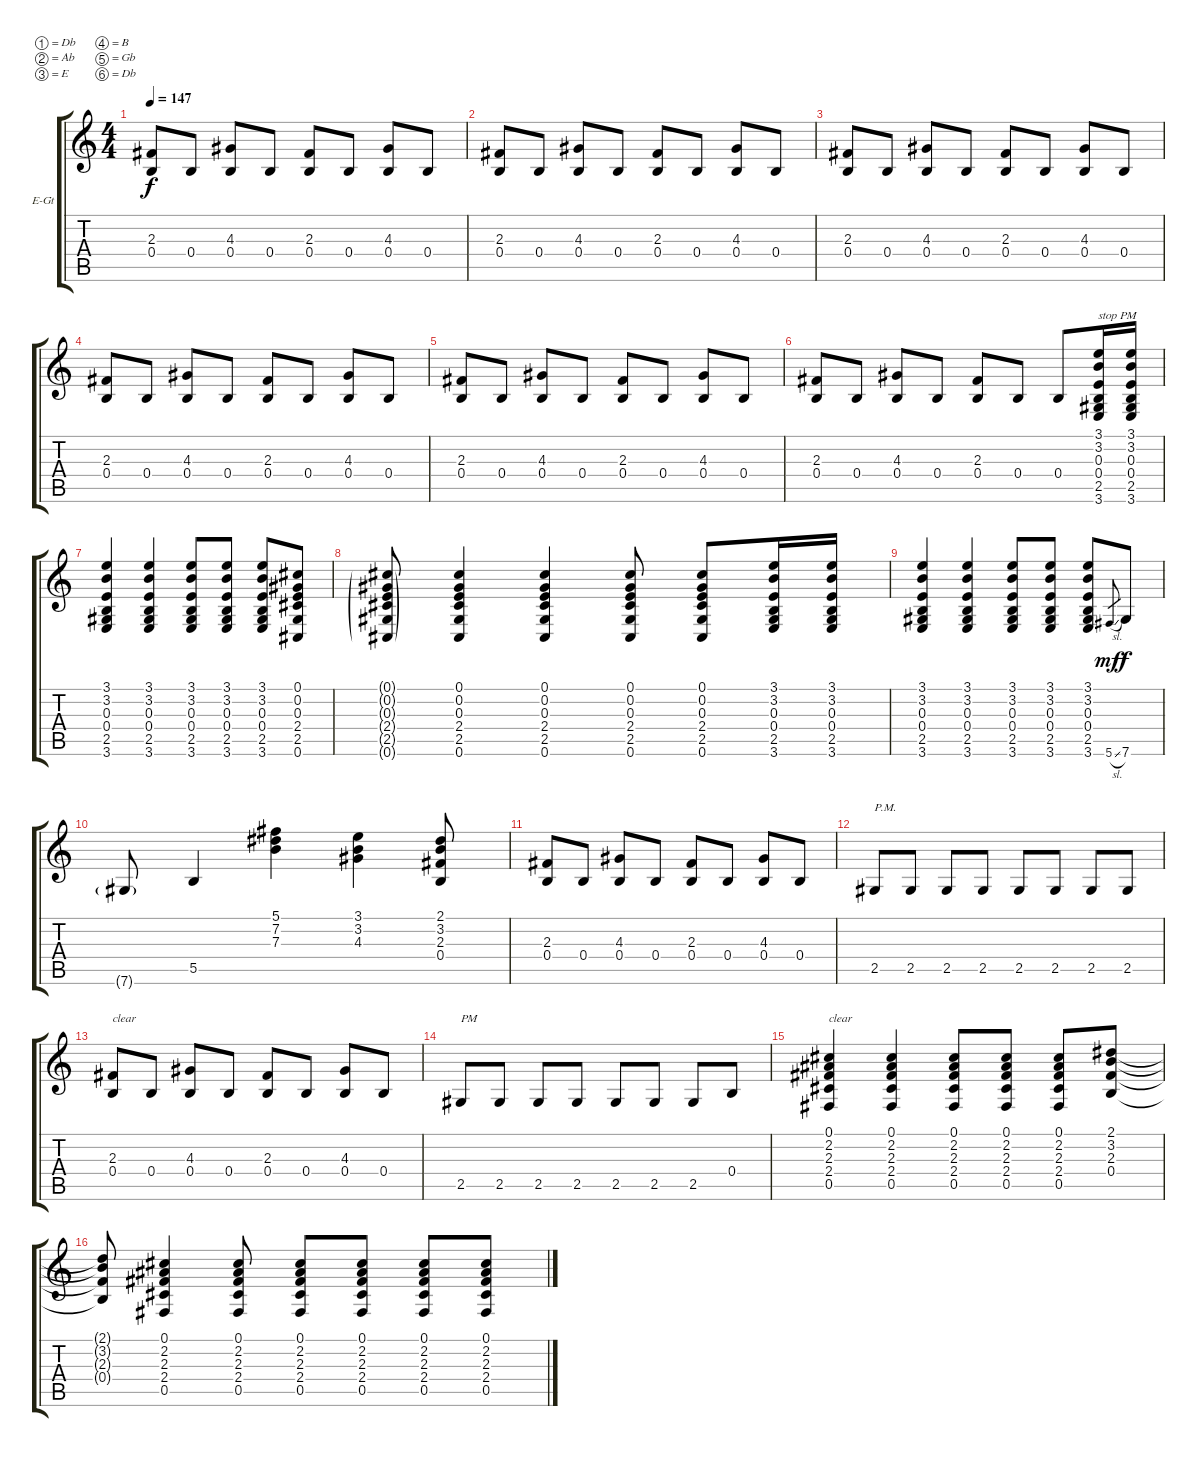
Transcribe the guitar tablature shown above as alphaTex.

\bracketExtendMode groupsimilarinstruments
\firstSystemTrackNameOrientation horizontal
\otherSystemsTrackNameOrientation horizontal
\track ("Guitar 1" "E-Gt") {instrument electricguitarclean}
\staff {score tabs}
\tuning (Db4 Ab3 E3 B2 Gb2 Db2)
\ts (4 4)
\tempo 147
\clef g2
\ks c
(2.3 0.4).8{dy f} 0.4.8 (4.3 0.4).8 0.4.8 (2.3 0.4).8 0.4.8 (4.3 0.4).8 0.4.8 |
(2.3 0.4).8 0.4.8 (4.3 0.4).8 0.4.8 (2.3 0.4).8 0.4.8 (4.3 0.4).8 0.4.8 |
(2.3 0.4).8 0.4.8 (4.3 0.4).8 0.4.8 (2.3 0.4).8 0.4.8 (4.3 0.4).8 0.4.8 |
(2.3 0.4).8 0.4.8 (4.3 0.4).8 0.4.8 (2.3 0.4).8 0.4.8 (4.3 0.4).8 0.4.8 |
(2.3 0.4).8 0.4.8 (4.3 0.4).8 0.4.8 (2.3 0.4).8 0.4.8 (4.3 0.4).8 0.4.8 |
(2.3 0.4).8 0.4.8 (4.3 0.4).8 0.4.8 (2.3 0.4).8 0.4.8 0.4.8 (3.1 3.2 0.3 0.4 2.5 3.6).16{txt "stop PM"} (3.1 3.2 0.3 0.4 2.5 3.6).16 |
(3.1 3.2 0.3 0.4 2.5 3.6).4 (3.1 3.2 0.3 0.4 2.5 3.6).4 (3.1 3.2 0.3 0.4 2.5 3.6).8 (3.1 3.2 0.3 0.4 2.5 3.6).8 (3.1 3.2 0.3 0.4 2.5 3.6).8 (0.1 0.2 0.3 2.4 2.5 0.6).8 |
(0.1{g} 0.2{g} 0.3{g} 2.4{g} 2.5{g} 0.6{g}).8 (0.1 0.2 0.3 2.4 2.5 0.6).4 (0.1 0.2 0.3 2.4 2.5 0.6).4 (0.1 0.2 0.3 2.4 2.5 0.6).8 (0.1 0.2 0.3 2.4 2.5 0.6).8 (3.1 3.2 0.3 0.4 2.5 3.6).16 (3.1 3.2 0.3 0.4 2.5 3.6).16 |
(3.1 3.2 0.3 0.4 2.5 3.6).4 (3.1 3.2 0.3 0.4 2.5 3.6).4 (3.1 3.2 0.3 0.4 2.5 3.6).8 (3.1 3.2 0.3 0.4 2.5 3.6).8 (3.1 3.2 0.3 0.4 2.5 3.6).8 5.6{sl}.8{gr dy mf} 7.6.8{dy f} |
7.6{g}.8 5.5.4 (5.1 7.2 7.3).4 (3.1 3.2 4.3).4 (2.1 3.2 2.3 0.4).8 |
(2.3 0.4).8 0.4.8 (4.3 0.4).8 0.4.8 (2.3 0.4).8 0.4.8 (4.3 0.4).8 0.4.8 |
2.5.8{txt "P.M."} 2.5.8 2.5.8 2.5.8 2.5.8 2.5.8 2.5.8 2.5.8 |
(2.3 0.4).8{txt "clear"} 0.4.8 (4.3 0.4).8 0.4.8 (2.3 0.4).8 0.4.8 (4.3 0.4).8 0.4.8 |
2.5.8{txt "PM"} 2.5.8 2.5.8 2.5.8 2.5.8 2.5.8 2.5.8 0.4.8 |
(0.1 2.2 2.3 2.4 0.5).4{txt "clear"} (0.1 2.2 2.3 2.4 0.5).4 (0.1 2.2 2.3 2.4 0.5).8 (0.1 2.2 2.3 2.4 0.5).8 (0.1 2.2 2.3 2.4 0.5).8 (2.1 3.2 2.3 0.4).8 |
(2.1{t} 3.2{t} 2.3{t} 0.4{t}).8 (0.1 2.2 2.3 2.4 0.5).4 (0.1 2.2 2.3 2.4 0.5).8 (0.1 2.2 2.3 2.4 0.5).8 (0.1 2.2 2.3 2.4 0.5).8 (0.1 2.2 2.3 2.4 0.5).8 (0.1 2.2 2.3 2.4 0.5).8
